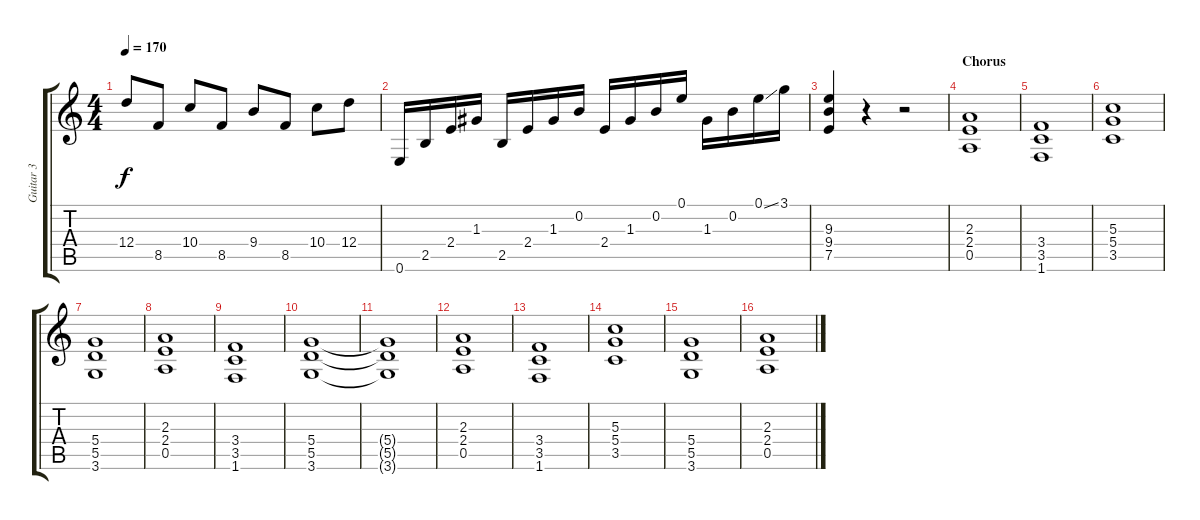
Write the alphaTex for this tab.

\track ("Guitar 3" "Guitar 3") {instrument distortionguitar}
\staff {score tabs}
\tuning (E4 B3 G3 D3 A2 E2) {hide}
\ts (4 4)
\tempo 170
\clef g2
\ks c
12.4.8{dy f} 8.5.8 10.4.8 8.5.8 9.4.8 8.5.8 10.4.8 12.4.8 |
0.6.16 2.5.16 2.4.16 1.3.16 2.5.16 2.4.16 1.3.16 0.2.16 2.4.16 1.3.16 0.2.16 0.1.16 1.3.16 0.2.16 0.1{ss}.16 3.1.16 |
(9.3 9.4 7.5).4 r.4 r.2 |
\section ("" "Chorus")
(2.3 2.4 0.5).1 |
(3.4 3.5 1.6).1 |
(5.3 5.4 3.5).1 |
(5.4 5.5 3.6).1 |
(2.3 2.4 0.5).1 |
(3.4 3.5 1.6).1 |
(5.4 5.5 3.6).1 |
(5.4{t} 5.5{t} 3.6{t}).1 |
(2.3 2.4 0.5).1 |
(3.4 3.5 1.6).1 |
(5.3 5.4 3.5).1 |
(5.4 5.5 3.6).1 |
(2.3 2.4 0.5).1
